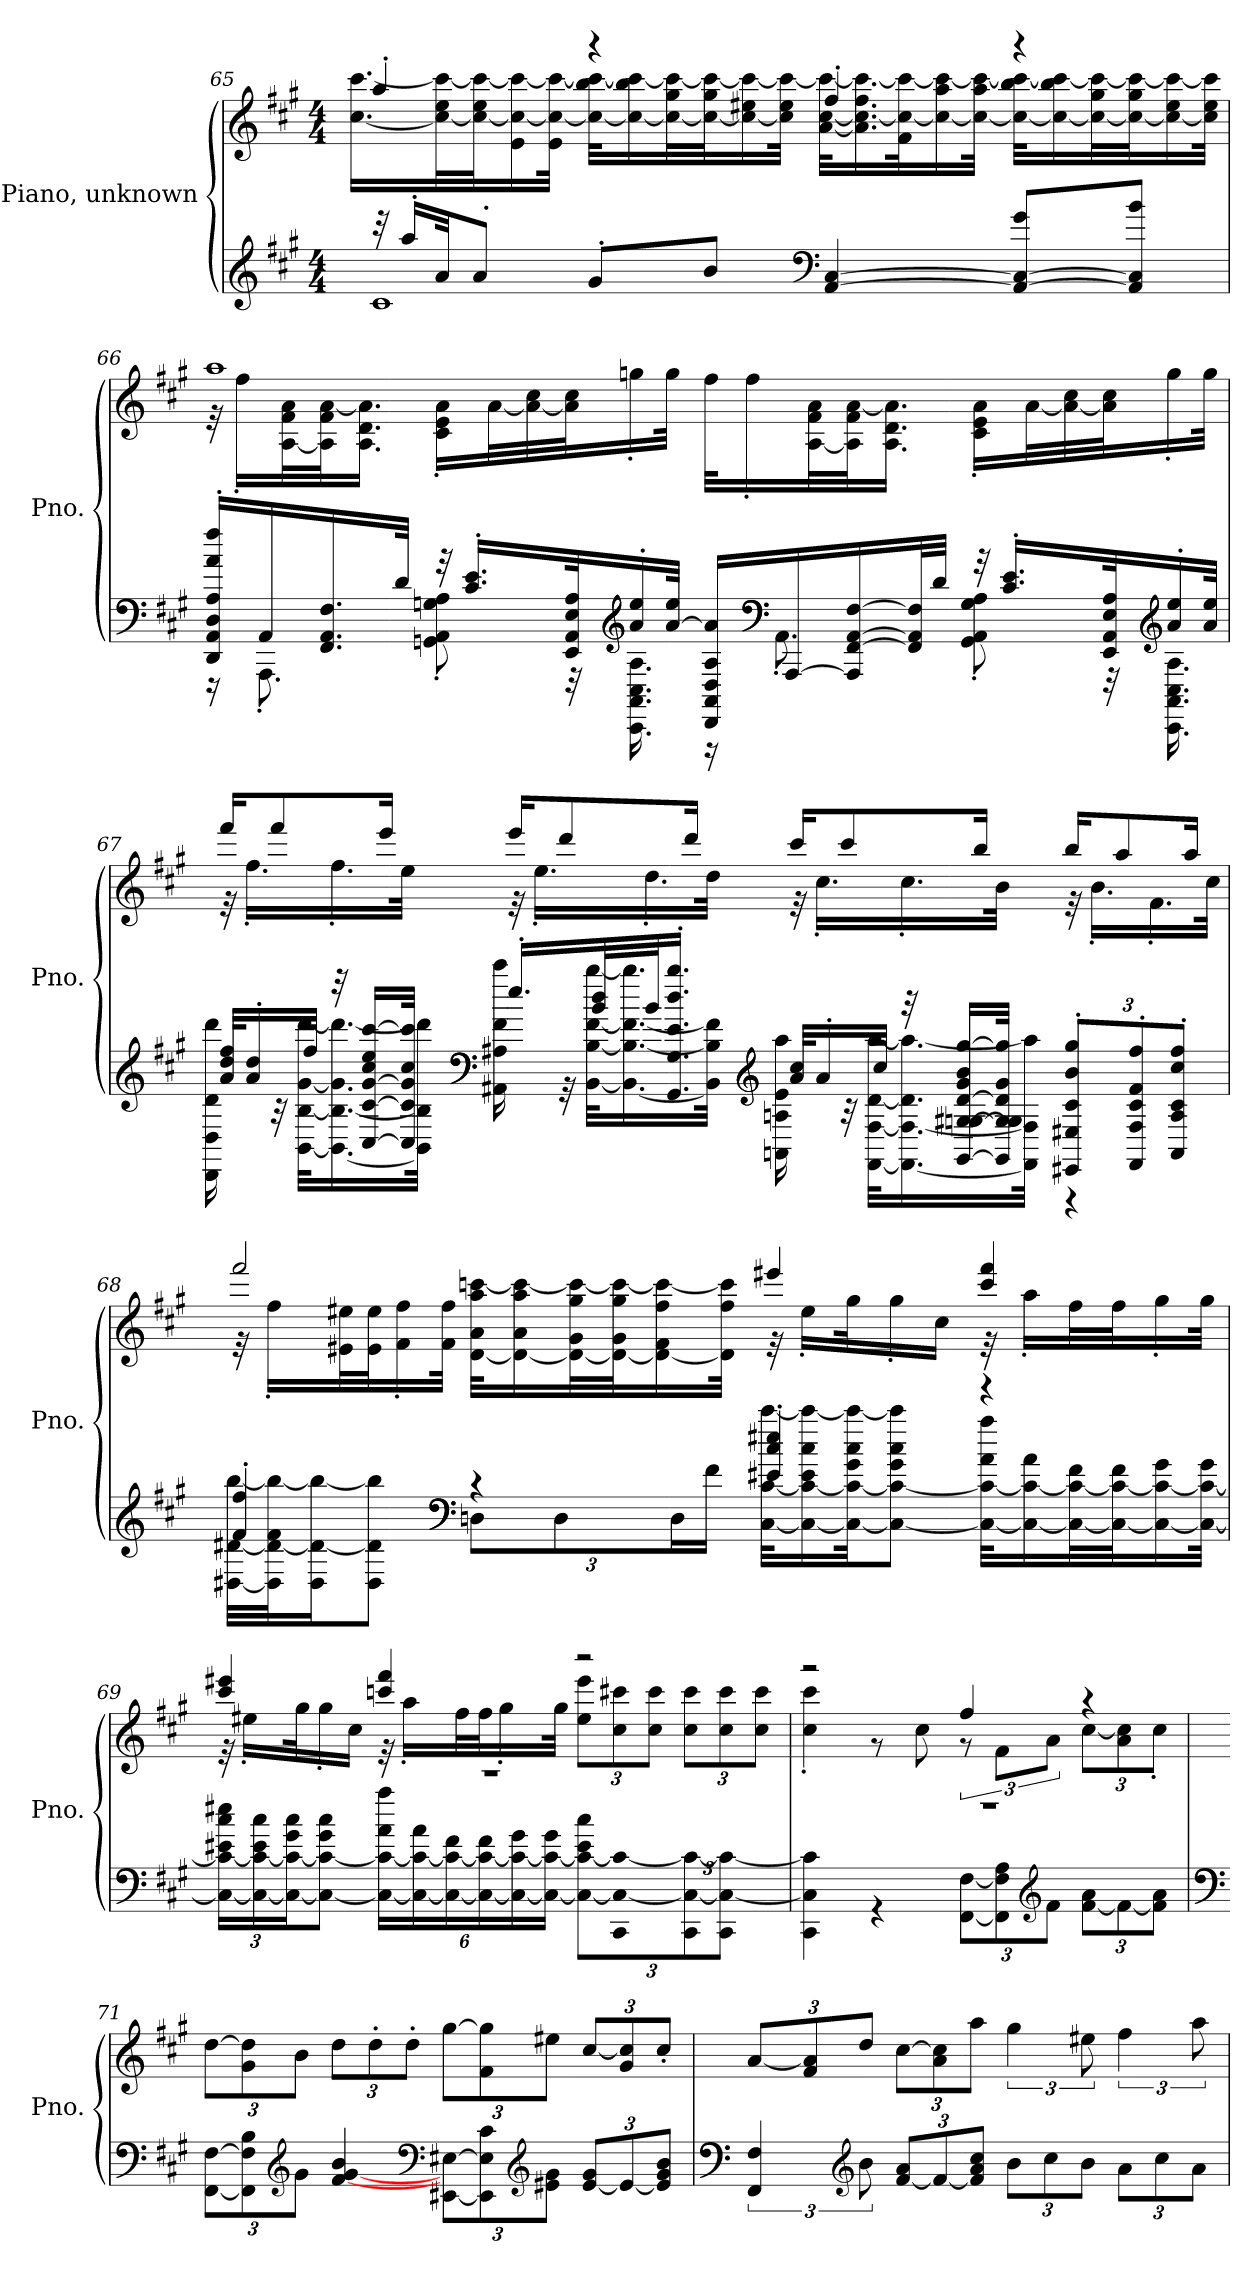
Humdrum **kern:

**kern	**kern
*part1	*part1
*staff2	*staff1
*I"Piano, unknown	*
*I'Pno.	*
!!LO:LB:g=z
*clefG2	*clefG2
*k[f#c#g#]	*k[f#c#g#]
*M4/4	*M4/4
=65	=65
*^	*^
32r	1c#	4aa'/	[16.cc#\ [16.ccc#\LL
16aa'/LL	.	.	.
32a/JK	.	.	32cc#\_ 32ee\ 32ccc#\_L
8a'/J	.	.	32cc#\_ 32ee\ 32ccc#\_J
.	.	.	16e\ 16cc#\_ 16ccc#\_
.	.	.	32e\ 32cc#\_ 32ccc#\_JJk
8g#'/L	.	4r	32cc#\_ 32bb\ 32ccc#\_KLL
.	.	.	16cc#\_ 16bb\ 16ccc#\_
.	.	.	32cc#\_ 32gg#\ 32ccc#\_L
8b/J	.	.	32cc#\_ 32gg#\ 32ccc#\_J
.	.	.	16cc#\_ 16ee#X\ 16ccc#\_
.	.	.	32cc#\] 32ee#\ 32ccc#\_JJk
*clefF4	*	*	*
[4AA/ [4C#/	.	4ff#'/	[32a\ [32cc#\ 32ccc#\_KLL
.	.	.	16.a\] 16.cc#\_ 16.ff#\ 16.ccc#\_
.	.	.	32f#\ 32cc#\_ 32ccc#\_K
.	.	.	16cc#\_ 16aa\ 16ccc#\_
.	.	.	32cc#\_ 32aa\ 32ccc#\_JJk
8AA/_ 8C#/_ 8g#/L	.	4r	32cc#\_ 32bb\ 32ccc#\_KLL
.	.	.	16cc#\_ 16bb\ 16ccc#\_
.	.	.	32cc#\_ 32gg#\ 32ccc#\_L
8AA/] 8C#/] 8b/J	.	.	32cc#\_ 32gg#\ 32ccc#\_J
.	.	.	16cc#\_ 16ee#\ 16ccc#\_
.	.	.	32cc#\] 32ee#\ 32ccc#\]JJk
!!LO:LB:g=z	!!
=66	=66	=66	=66
16DD/' 16AA/' 16D/' 16A/' 16a/' 16ff#/'LL	16r	1aa	32r
.	.	.	16ff#'\LL
16AA/	8.AAA'\	.	.
.	.	.	[32A\ 32f#\ 32a\L
16.FF#/ 16.AA/ 16.F#/	.	.	32A\] 32f#\ [32a\J
.	.	.	16.A\ 16.d\ 16.a\]JJ
32d/JJk	.	.	.
32r	8GGn\' 8AA\' 8Gn\' 8A\'	.	16c#\' 16e\' 16a\'LL
16.c#/' 16.e/'LL	.	.	.
.	.	.	[32a\L
.	.	.	32a\_ 32cc#\
32EE/ 32AA/ 32E/ 32A/K	32r	.	32a\] 32cc#\J
*clefG2	*	*	*
16a/' 16ee/'	16.CC#\ 16.AA\ 16.C#\ 16.A\	.	16ggn'\
[32a/ 32ee/JJk	.	.	32gg\JJk
16DD/ 16AA/ 16D/ 16A/ 16a/]LL	16r	.	32ff#\KLL
.	.	.	16ff#'\
*clefF4	*	*	*
[16AAA/	8.AA'\	.	.
.	.	.	[32A\ 32f#\ 32a\L
16AAA/] [16FF#/ [16AA/ [16F#/	.	.	32A\] 32f#\ [32a\J
.	.	.	16.A\ 16.d\ 16.a\]JJ
32FF#/] 32AA/] 32F#/]L	.	.	.
32d/JJJ	.	.	.
32r	8GG\' 8AA\' 8G\' 8A\'	.	16c#\' 16e\' 16a\'LL
16.c#/' 16.e/'LL	.	.	.
.	.	.	[32a\L
.	.	.	32a\_ 32cc#\
32EE/ 32AA/ 32E/ 32A/K	32r	.	32a\] 32cc#\J
*clefG2	*	*	*
16a/' 16ee/'	16.CC#\ 16.AA\ 16.C#\ 16.A\	.	16gg'\
32a/ 32ee/JJk	.	.	32gg\JJk
!!LO:LB:g=z	!!
=67	=67	=67	=67
32a/ 32dd/ 32ff#/KLL	16DD\ 16D\ 16d\ 16ddd\	16fff#/KL	32r
16a/' 16dd/'	.	.	16.ff#'\LL
.	32r	8fff#/	.
32ff#/JJk	[32BB\ [32B\ [32g#\ [32ddd\KLL	.	.
32r	16.BB\_ 16.B\_ 16.g#\] 16.ddd\_	.	16.ff#'\
[16C#/ [16c#/ [16g#/ 16cc#/ 16ee/ [16ccc#/LL	.	.	.
.	.	16eee/Jk	.
32C#/] 32c#/] 32g#/] 32cc#/ 32ccc#/]JJk	32BB\] 32B\] 32ddd\]JJk	.	32ee\JJk
*clefF4	*	*	*
16.ee'/LL	16AA#X\ 16A#X\ 16f#\ 16ccc#\	16eee/KL	32r
.	.	.	16.ee'\LL
.	32r	8ddd/	.
32b/ 32dd/L	[32BB\ [32B\ [32f#\ [32bb\KLL	.	.
32b/J	16.BB\_ 16.B\_ 16.f#\_ 16.bb\]	.	16.dd'\
16.GG#/' 16.G#/' 16.e/' 16.dd/' 16.bb/'JJ	.	.	.
.	.	16ddd/Jk	.
.	32BB\] 32B\] 32f#\]JJk	.	32dd\JJk
*clefG2	*	*	*
32a/ 32cc#/KLL	16AAn\ 16An\ 16e\ 16aa\	16ccc#/KL	32r
16a'/	.	.	16.cc#'\LL
.	32r	8ccc#/	.
32cc#/JJk	[32FF#\ [32F#\ [32d\ [32aa\KLL	.	.
32r	16.FF#\_ 16.F#\_ 16.d\] 16.aa\_	.	16.cc#'\
[16GG#/ [16Gn/ [16G#X/ [16d/ 16g#/ 16b/ [16gg#/LL	.	.	.
.	.	16bb/Jk	.
32GG#/] 32G/] 32G#/] 32d/] 32g#/ 32gg#/]JJk	32FF#\] 32F#\] 32aa\]JJk	.	32b\JJk
*Xbrackettup	*	*	*
12EE#X/' 12E#X/' 12c#/' 12b/' 12gg#/'L	4r	16bb/KL	32r
.	.	.	16.b'\LL
.	.	8aa/	.
12FF#/' 12F#/' 12c#/' 12f#/' 12ff#/'	.	.	.
.	.	.	16.f#'\
12AA/' 12A/' 12c#/' 12cc#/' 12ff#/'J	.	.	.
.	.	16aa/Jk	.
.	.	.	32cc#\JJk
!!LO:LB:g=z	!!
=68	=68	=68	=68
4f#/' 4ff#/'	[32D#X\ [32d#X\ [32bb\LLL	2fff#/	32r
.	32D#\] 32d#\_ 32f#\ 32bb\_J	.	16ff#'\LL
.	16D#\ 16d#\_ 16bb\_J	.	.
.	.	.	32e#X\ 32ee#X\L
.	8D#\ 8d#\] 8bb\]J	.	32e#\ 32ee#\J
.	.	.	16f#\' 16ff#\'
.	.	.	32f#\ 32ff#\JJk
*clefF4	*	*	*
4r	12Dn\L	.	[32d\ 32a\ 32aa\ [32cccn\KLL
.	.	.	16d\_ 16a\ 16aa\ 16ccc\_
.	12D\	.	.
.	.	.	32d\_ 32g#\ 32gg#\ 32ccc\_L
.	.	.	32d\_ 32g#\ 32gg#\ 32ccc\_J
.	.	.	16d\_ 16f#\ 16ff#\ 16ccc\_
.	24D\L	.	.
.	24f#\JJ	.	.
.	.	.	32d\] 32ff#\ 32ccc\]JJk
4e#X/' 4cc#/' 4ee#X/'	[32C#\ [32c#\ [32ccc#\KLL	4eee#X/	32r
.	16C#\_ 16c#\_ 16e#\ 16cc#\ 16ccc#\_	.	16ee#'\LL
.	32C#\_ 32c#\_ 32g#\ 32cc#\ 32ccc#\_JK	.	32gg#\K
.	8C#\_ 8c#\_ 8g#\ 8cc#\ 8ccc#\]J	.	16gg#'\
.	.	.	16cc#\JJ
4r	32C#\_ 32c#\_ 32a\ 32aa\KLL	4ccc/ 4fff#/	32r
.	16C#\_ 16c#\_ 16a\	.	16aa'\LL
.	32C#\_ 32c#\_ 32f#\L	.	32ff#\L
.	32C#\_ 32c#\_ 32f#\J	.	32ff#\J
.	16C#\_ 16c#\_ 16g#\	.	16gg#'\
.	32C#\_ 32c#\_ 32g#\JJk	.	32gg#\JJk
!!LO:PB:g=z	!!
=69	=69	=69	=69
1r	24C#\_ 24c#\_ 24e#X\ 24cc#\ 24ee#X\LL	4ccc#/ 4eee#X/	32r
.	.	.	16ee#X'\LL
.	24C#\_ 24c#\_ 24e#\ 24cc#\	.	.
.	24C#\_ 24c#\_ 24g#\ 24cc#\J	.	.
.	.	.	32gg#\K
.	8C#\_ 8c#\_ 8g#\ 8cc#\J	.	16gg#'\
.	.	.	16cc#\JJ
.	24C#\_ 24c#\_ 24a\ 24aa\LL	4cccn/ 4fff#/	32r
.	.	.	16aa'\LL
.	24C#\_ 24c#\_ 24a\	.	.
.	24C#\_ 24c#\_ 24f#\	.	.
.	.	.	32ff#\L
.	24C#\_ 24c#\_ 24f#\	.	32ff#\J
.	.	.	16gg#'\
.	24C#\_ 24c#\_ 24g#\	.	.
.	24C#\_ 24c#\_ 24g#\JJ	.	.
.	.	.	32gg#\JJk
*	*	*	*Xbrackettup
.	12C#\_ 12c#\_ 12e#\ 12cc#\L	2r	12ee#\ 12eee#\L
.	4CC#\ 4C#\_ 4c#\_	.	12cc#\ 12ccc#X\
.	.	.	12cc#\ 12ccc#\J
.	.	.	12cc#\ 12ccc#\L
.	12CC#\ 12C#\_ 12c#\_	.	12cc#\ 12ccc#\
.	12CC#\ 12C#\_ 12c#\_J	.	12cc#\ 12ccc#\J
=70	=70	=70	=70
1r	4CC#\ 4C#\] 4c#\]	2r	4cc#\' 4ccc#\'
.	4r	.	8r
.	.	.	8cc#\
*	*	*	*brackettup
.	[12FF#\ [12F#\L	4ff#/	12r
.	12FF#\] 12F#\] 12A\	.	12f#\L
*clefG2	*	*	*
.	12f#\J	.	12a\J
*	*	*	*Xbrackettup
.	[12f#\ 12a\L	4r	[12cc#\L
.	12f#\_	.	12a\ 12cc#\]
.	12f#\] 12a\J	.	12cc#'\J
*v	*v	*	*
*	*v	*v
!!LO:LB:g=z
=71	=71
*clefF4	*
[12FF#\ [12F#\L	[12dd\L
12FF#\] 12F#\] 12B\	12g#\ 12dd\]
*clefG2	*
12g#\J	12b\J
[4f#/ [4g#/ 4b/	12dd\L
.	12dd'\
.	12dd'\J
*clefF4	*
[12EE#X\ [12E#X\L	[12gg#\L
12EE#\] 12E#\] 12c#\	12f#\ 12gg#\]
*clefG2	*
12e#X\ 12g#\J	12ee#X\J
[12e#/ 12g#/L	[12cc#/L
12e#/_	12g#/ 12cc#/]
12e#/] 12g#/ 12b/J	12cc#'/J
=72	=72
*clefF4	*
*brackettup	*
6FF#/ 6F#/	[12a/L
.	12f#/ 12a/]
*clefG2	*
12b\	12dd/J
*Xbrackettup	*
[12f#/ 12a/L	[12cc#\L
12f#/_	12a\ 12cc#\]
12f#/] 12a/ 12cc#/J	12aa\J
*	*brackettup
12b\L	6gg#\
12cc#\	.
12b\J	12ee#X\
12a\L	6ff#\
12cc#\	.
12a\J	12aa\
=	=
*-	*-
